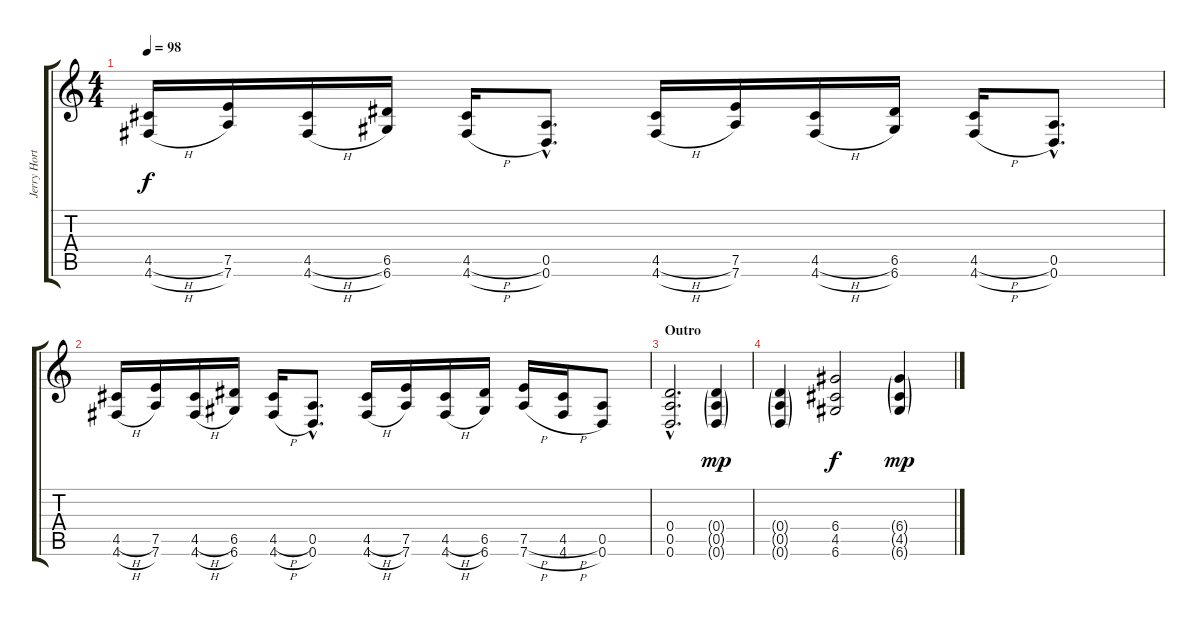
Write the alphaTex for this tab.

\track ("Jerry Horton Fills" "Jerry Hort") {instrument distortionguitar}
\staff {score tabs}
\tuning (E4 B3 G3 D3 A2 D2) {hide}
\ts (4 4)
\tempo 98
\clef g2
\ks c
(4.5{h} 4.6{h}).16{dy f} (7.5 7.6).16 (4.5{h} 4.6{h}).16 (6.5 6.6).16 (4.5{h} 4.6{h}).16 (0.5{hac} 0.6{hac}).8{d} (4.5{h} 4.6{h}).16 (7.5 7.6).16 (4.5{h} 4.6{h}).16 (6.5 6.6).16 (4.5{h} 4.6{h}).16 (0.5{hac} 0.6{hac}).8{d} |
(4.5{h} 4.6{h}).16 (7.5 7.6).16 (4.5{h} 4.6{h}).16 (6.5 6.6).16 (4.5{h} 4.6{h}).16 (0.5{hac} 0.6{hac}).8{d} (4.5{h} 4.6{h}).16 (7.5 7.6).16 (4.5{h} 4.6{h}).16 (6.5 6.6).16 (7.5{h} 7.6{h}).16 (4.5{h} 4.6{h}).16 (0.5 0.6).8 |
\section ("" "Outro")
(0.4{hac} 0.5{hac} 0.6{hac}).2{d} (0.4{g} 0.5{g} 0.6{g}).4{dy mp} |
(0.4{g} 0.5{g} 0.6{g}).4 (6.4 4.5 6.6).2{dy f} (6.4{g} 4.5{g} 6.6{g}).4{dy mp}
